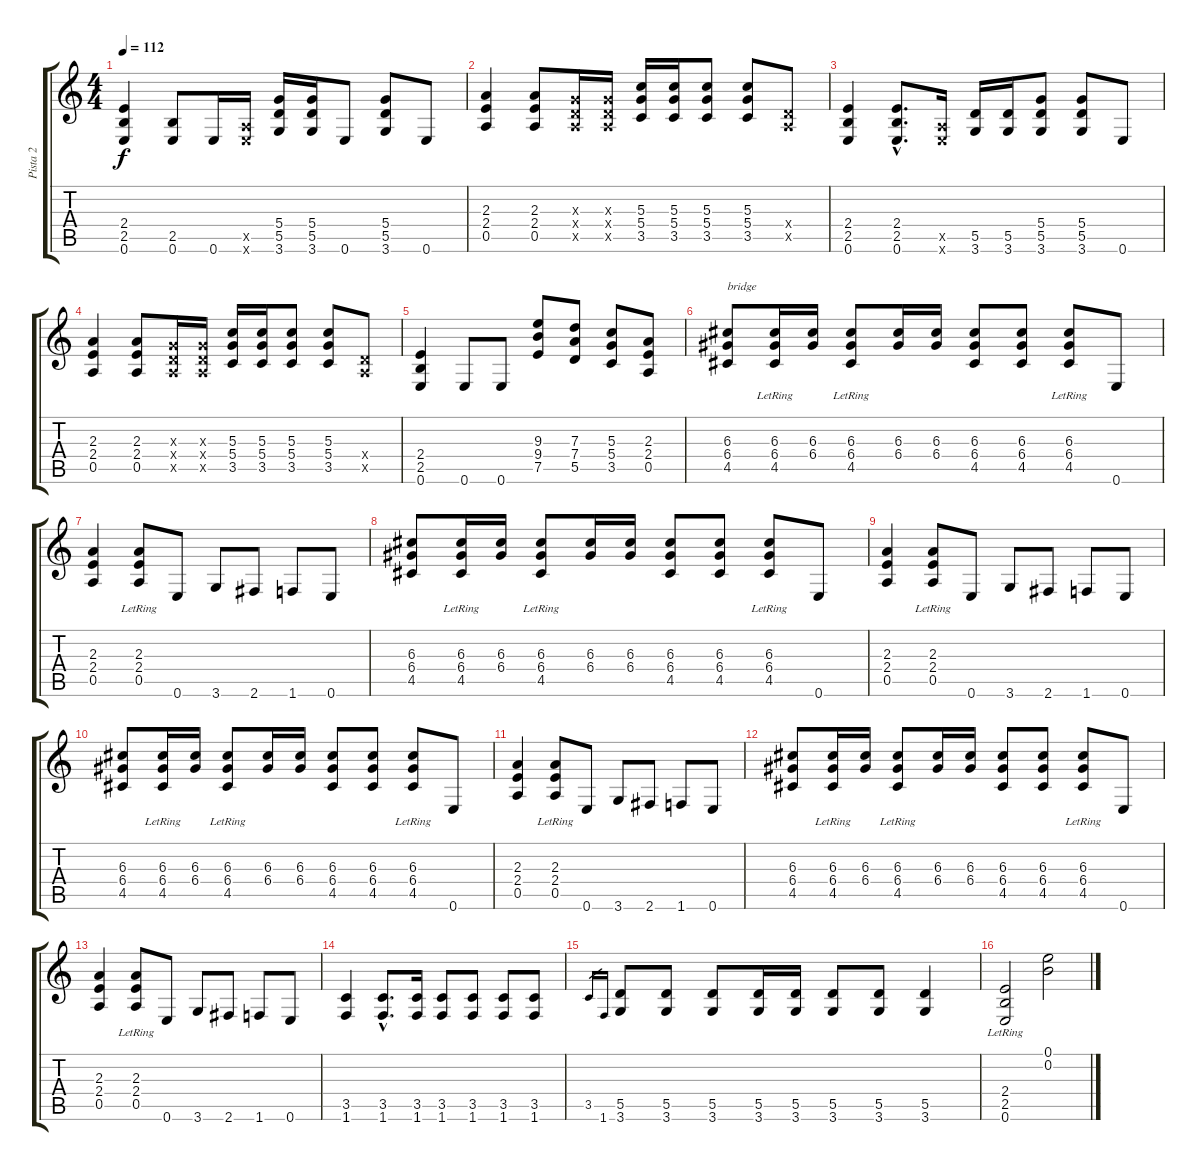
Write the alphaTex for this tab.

\track ("Pista 2" "Pista 2") {instrument overdrivenguitar}
\staff {score tabs}
\tuning (E4 B3 G3 D3 A2 E2) {hide}
\ts (4 4)
\tempo 112
\clef g2
\ks c
(2.4 2.5 0.6).4{dy f} (2.5 0.6).8 0.6.16 (0.5{x} 0.6{x}).16 (5.4 5.5 3.6).16 (5.4 5.5 3.6).16 0.6.8 (5.4 5.5 3.6).8 0.6.8 |
(2.3 2.4 0.5).4{volume 14} (2.3 2.4 0.5).8 (0.3{x} 0.4{x} 0.5{x}).16 (0.3{x} 0.4{x} 0.5{x}).16 (5.3 5.4 3.5).16 (5.3 5.4 3.5).16 (5.3 5.4 3.5).8 (5.3 5.4 3.5).8 (0.4{x} 0.5{x}).8 |
(2.4 2.5 0.6).4 (2.4{hac} 2.5{hac} 0.6{hac}).8{d} (0.5{x} 0.6{x}).16 (5.5 3.6).16 (5.5 3.6).16 (5.4 5.5 3.6).8 (5.4 5.5 3.6).8 0.6.8 |
(2.3 2.4 0.5).4{volume 14} (2.3 2.4 0.5).8 (0.3{x} 0.4{x} 0.5{x}).16 (0.3{x} 0.4{x} 0.5{x}).16 (5.3 5.4 3.5).16 (5.3 5.4 3.5).16 (5.3 5.4 3.5).8 (5.3 5.4 3.5).8 (0.4{x} 0.5{x}).8 |
(2.4 2.5 0.6).4 0.6.8 0.6.8 (9.3 9.4 7.5).8 (7.3 7.4 5.5).8 (5.3 5.4 3.5).8 (2.3 2.4 0.5).8 |
(6.3 6.4 4.5).8{txt "bridge" volume 14} (6.3 6.4 4.5{lr}).16 (6.3 6.4).16 (6.3 6.4 4.5{lr}).8 (6.3 6.4).16 (6.3 6.4).16 (6.3 6.4 4.5).8 (6.3 6.4 4.5).8 (6.3 6.4 4.5{lr}).8 0.6.8 |
(2.3 2.4 0.5).4 (2.3 2.4 0.5{lr}).8 0.6.8 3.6.8 2.6.8 1.6.8 0.6.8 |
(6.3 6.4 4.5).8{volume 16} (6.3 6.4 4.5{lr}).16 (6.3 6.4).16 (6.3 6.4 4.5{lr}).8 (6.3 6.4).16 (6.3 6.4).16 (6.3 6.4 4.5).8 (6.3 6.4 4.5).8 (6.3 6.4 4.5{lr}).8 0.6.8 |
(2.3 2.4 0.5).4 (2.3 2.4 0.5{lr}).8 0.6.8 3.6.8 2.6.8 1.6.8 0.6.8 |
(6.3 6.4 4.5).8{volume 16} (6.3 6.4 4.5{lr}).16 (6.3 6.4).16 (6.3 6.4 4.5{lr}).8 (6.3 6.4).16 (6.3 6.4).16 (6.3 6.4 4.5).8 (6.3 6.4 4.5).8 (6.3 6.4 4.5{lr}).8 0.6.8 |
(2.3 2.4 0.5).4 (2.3 2.4 0.5{lr}).8 0.6.8 3.6.8 2.6.8 1.6.8 0.6.8 |
(6.3 6.4 4.5).8{volume 16} (6.3 6.4 4.5{lr}).16 (6.3 6.4).16 (6.3 6.4 4.5{lr}).8 (6.3 6.4).16 (6.3 6.4).16 (6.3 6.4 4.5).8 (6.3 6.4 4.5).8 (6.3 6.4 4.5{lr}).8 0.6.8 |
(2.3 2.4 0.5).4 (2.3 2.4 0.5{lr}).8 0.6.8 3.6.8 2.6.8 1.6.8 0.6.8 |
(3.5 1.6).4 (3.5{hac} 1.6{hac}).8{d} (3.5 1.6).16 (3.5 1.6).8 (3.5 1.6).8 (3.5 1.6).8 (3.5 1.6).8 |
3.5.16{gr} 1.6.16{gr} (5.5 3.6).8 (5.5 3.6).8 (5.5 3.6).8 (5.5 3.6).16 (5.5 3.6).16 (5.5 3.6).8 (5.5 3.6).8 (5.5 3.6).4 |
(2.4{lr} 2.5{lr} 0.6{lr}).2{volume 16} (0.1 0.2).2
